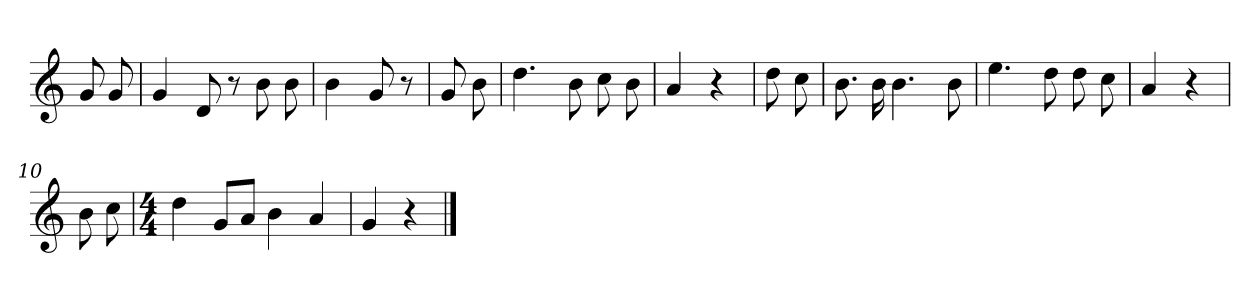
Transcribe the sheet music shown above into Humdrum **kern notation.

**kern
*part1
*staff1
*clefG2
*k[]
=
8g
8g
=1
4g
8d
8r
8b
8b
=2
4b
8g
8r
=3
8g
8b
=4
4.dd
8b
8cc
8b
=5
4a
4r
=6
8dd
8cc
=7
8.b
16b
4.b
8b
=8
4.ee
8dd
8dd
8cc
=9
4a
4r
=10
8b
8cc
=11
*M4/4
4dd
8g/L
8a/J
4b
4a
=12
4g
4r
==
*-
